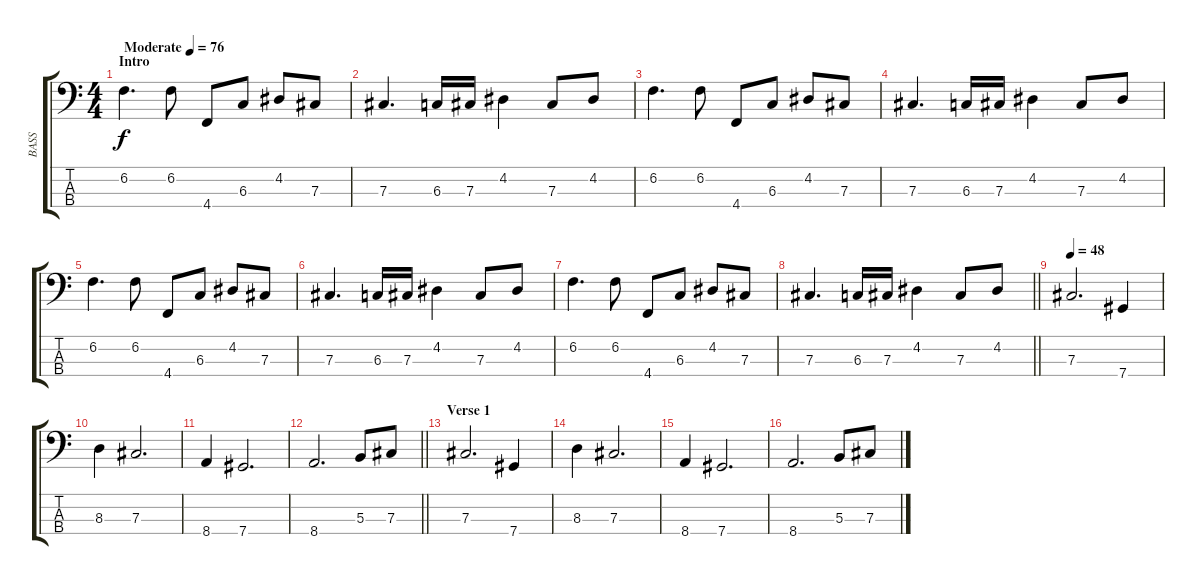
\track ("BASS" "BASS") {instrument electricbasspick}
\staff {score tabs}
\tuning (E2 B1 Gb1 Db1) {hide}
\ts (4 4)
\section ("" "Intro")
\tempo (76 "Moderate")
\clef f4
\ks c
6.2.4{d dy f instrument electricbasspick} 6.2.8 4.4.8 6.3.8 4.2.8 7.3.8 |
7.3.4{d} 6.3.16 7.3.16 4.2.4 7.3.8 4.2.8 |
6.2.4{d} 6.2.8 4.4.8 6.3.8 4.2.8 7.3.8 |
7.3.4{d} 6.3.16 7.3.16 4.2.4 7.3.8 4.2.8 |
6.2.4{d} 6.2.8 4.4.8 6.3.8 4.2.8 7.3.8 |
7.3.4{d} 6.3.16 7.3.16 4.2.4 7.3.8 4.2.8 |
6.2.4{d} 6.2.8 4.4.8 6.3.8 4.2.8 7.3.8 |
\barLineRight lightlight
7.3.4{d} 6.3.16 7.3.16 4.2.4 7.3.8 4.2.8 |
\tempo 48
7.3.2{d} 7.4.4 |
8.3.4 7.3.2{d} |
8.4.4 7.4.2{d} |
\barLineRight lightlight
8.4.2{d} 5.3.8 7.3.8 |
\section ("" "Verse 1")
7.3.2{d} 7.4.4 |
8.3.4 7.3.2{d} |
8.4.4 7.4.2{d} |
8.4.2{d} 5.3.8 7.3.8
